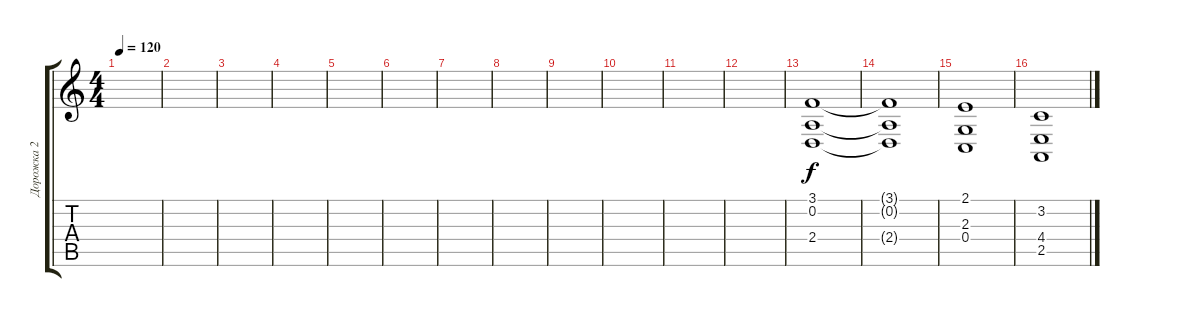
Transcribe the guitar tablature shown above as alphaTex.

\track ("Дорожка 2" "Дорожка 2") {instrument stringensemble2}
\staff {score tabs}
\tuning (D4 A3 F3 C3 G2 D2) {hide}
\ts (4 4)
\tempo 120
\clef g2
\ks c
|
|
|
|
|
|
|
|
|
|
|
|
(3.1 0.2 2.4).1 |
(3.1{t} 0.2{t} 2.4{t}).1 |
(2.1 2.3 0.4).1 |
(3.2 4.4 2.5).1
